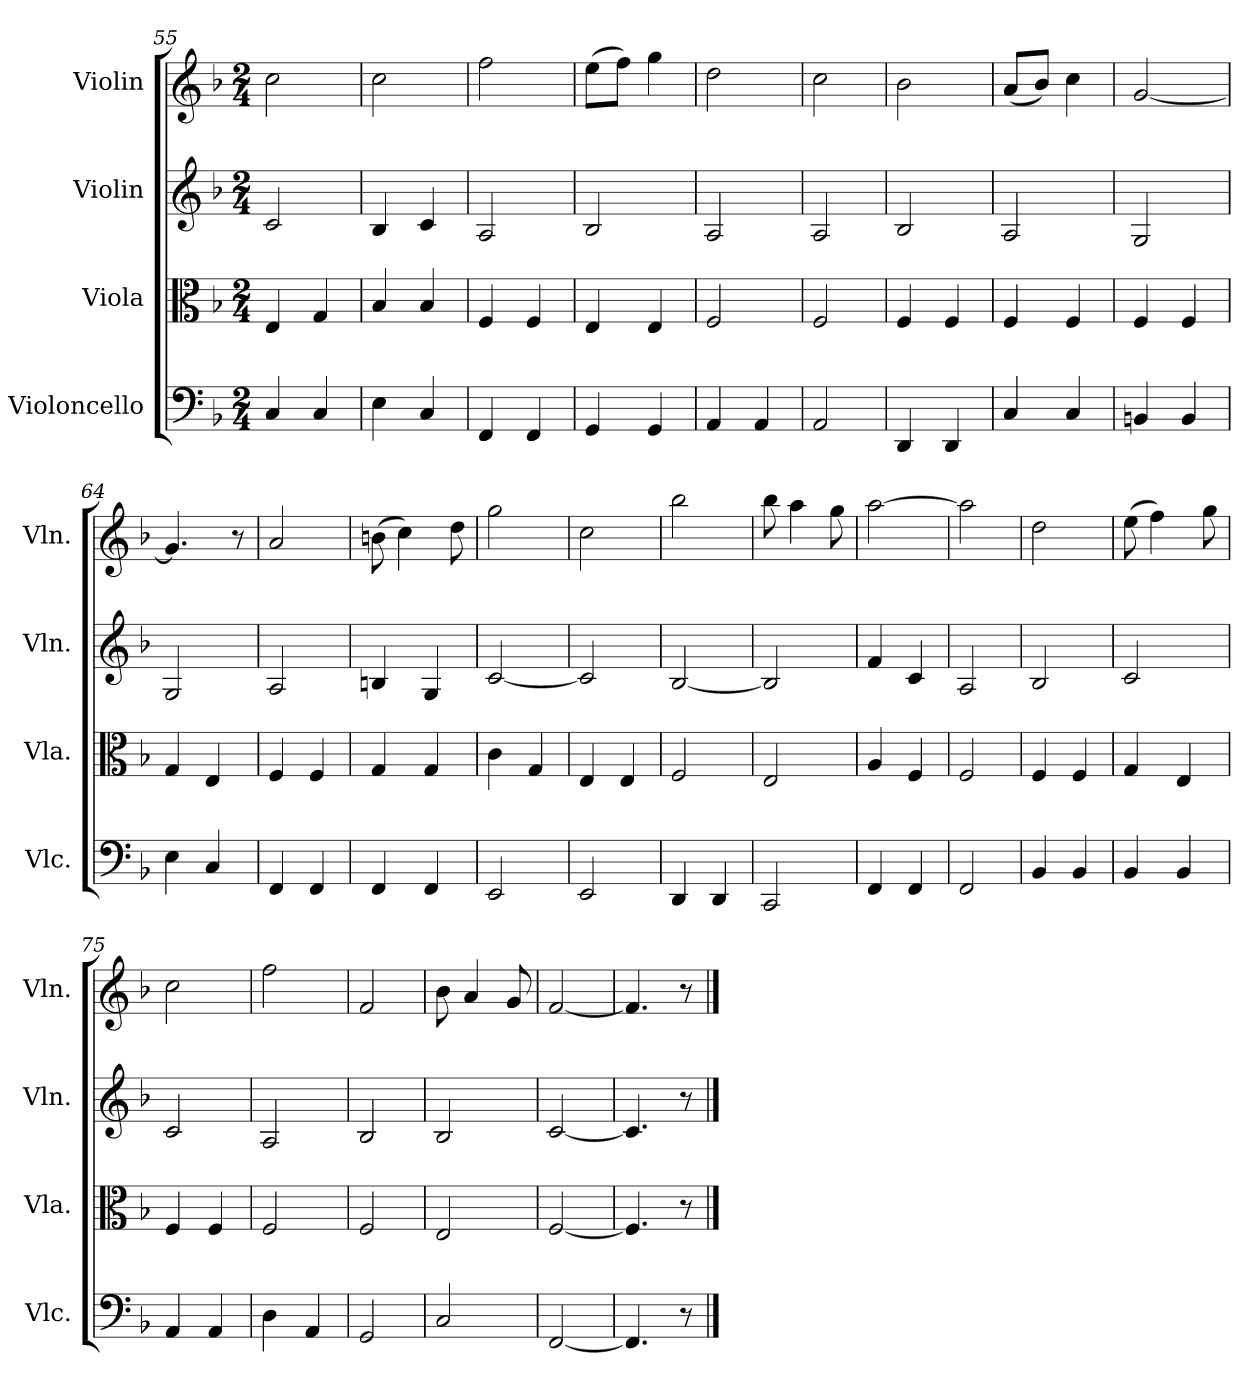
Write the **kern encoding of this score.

**kern	**kern	**kern	**kern
*part4	*part3	*part2	*part1
*staff4	*staff3	*staff2	*staff1
*I"Violoncello	*I"Viola	*I"Violin	*I"Violin
*I'Vlc.	*I'Vla.	*I'Vln.	*I'Vln.
*clefF4	*clefC3	*clefG2	*clefG2
*k[b-]	*k[b-]	*k[b-]	*k[b-]
*M2/4	*M2/4	*M2/4	*M2/4
=55	=55	=55	=55
4C/	4E/	2c/	2cc\
4C/	4G/	.	.
=56	=56	=56	=56
4E\	4B-/	4B-/	2cc\
4C/	4B-/	4c/	.
=57	=57	=57	=57
4FF/	4F/	2A/	2ff\
4FF/	4F/	.	.
!!LO:LB:g=z
=58	=58	=58	=58
4GG/	4E/	2B-/	(8ee\L
.	.	.	8ff\J)
4GG/	4E/	.	4gg\
=59	=59	=59	=59
4AA/	2F/	2A/	2dd\
4AA/	.	.	.
=60	=60	=60	=60
2AA/	2F/	2A/	2cc\
=61	=61	=61	=61
4DD/	4F/	2B-/	2b-\
4DD/	4F/	.	.
=62	=62	=62	=62
4C/	4F/	2A/	(8a/L
.	.	.	8b-/J)
4C/	4F/	.	4cc\
=63	=63	=63	=63
4BBn/	4F/	2G/	[2g/
4BB/	4F/	.	.
=64	=64	=64	=64
4E\	4G/	2G/	4.g/]
4C/	4E/	.	.
.	.	.	8r
=65	=65	=65	=65
4FF/	4F/	2A/	2a/
4FF/	4F/	.	.
=66	=66	=66	=66
4FF/	4G/	4Bn/	(8bn\
.	.	.	4cc\)
4FF/	4G/	4G/	.
.	.	.	8dd\
=67	=67	=67	=67
2EE/	4c\	[2c/	2gg\
.	4G/	.	.
=68	=68	=68	=68
2EE/	4E/	2c/]	2cc\
.	4E/	.	.
=69	=69	=69	=69
4DD/	2F/	[2B-/	2bb-\
4DD/	.	.	.
!!LO:PB:g=z
=70	=70	=70	=70
2CC/	2E/	2B-/]	8bb-\
.	.	.	4aa\
.	.	.	8gg\
=71	=71	=71	=71
4FF/	4A/	4f/	[2aa\
4FF/	4F/	4c/	.
=72	=72	=72	=72
2FF/	2F/	2A/	2aa\]
=73	=73	=73	=73
4BB-/	4F/	2B-/	2dd\
4BB-/	4F/	.	.
=74	=74	=74	=74
4BB-/	4G/	2c/	(8ee\
.	.	.	4ff\)
4BB-/	4E/	.	.
.	.	.	8gg\
=75	=75	=75	=75
4AA/	4F/	2c/	2cc\
4AA/	4F/	.	.
=76	=76	=76	=76
4D\	2F/	2A/	2ff\
4AA/	.	.	.
=77	=77	=77	=77
2GG/	2F/	2B-/	2f/
=78	=78	=78	=78
2C/	2E/	2B-/	8b-\
.	.	.	4a/
.	.	.	8g/
=79	=79	=79	=79
[2FF/	[2F/	[2c/	[2f/
=80	=80	=80	=80
4.FF/]	4.F/]	4.c/]	4.f/]
8r	8r	8r	8r
==	==	==	==
*-	*-	*-	*-
